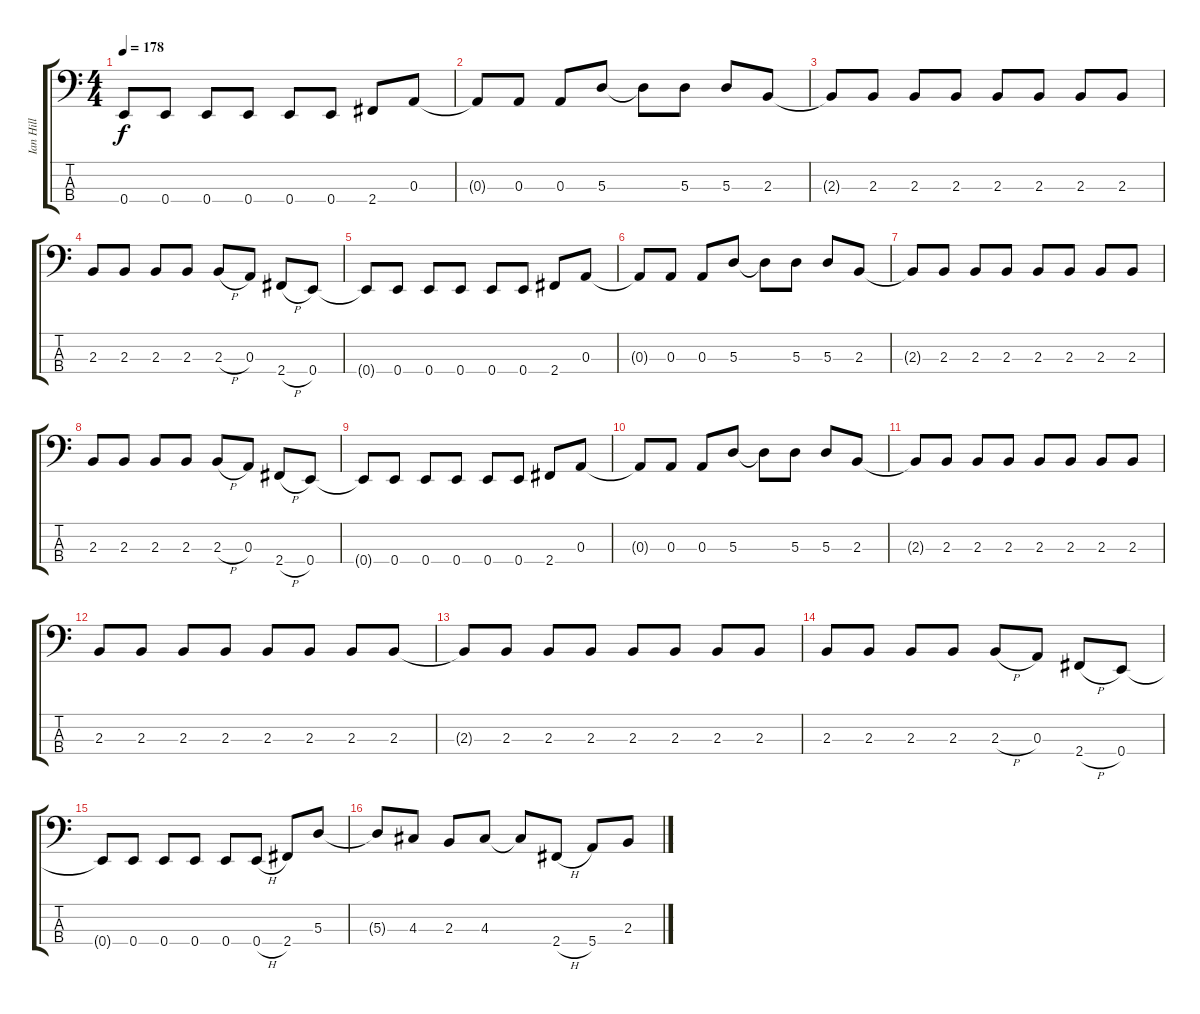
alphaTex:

\track ("Ian Hill" "Ian Hill") {instrument electricbasspick}
\staff {score tabs}
\tuning (G2 D2 A1 E1) {hide}
\ts (4 4)
\tempo 178
\clef f4
\ks c
0.4{t}.8{dy f} 0.4.8 0.4.8 0.4.8 0.4.8 0.4.8 2.4.8 0.3.8 |
0.3{t}.8 0.3.8 0.3.8 5.3.8 5.3{t}.8 5.3.8 5.3.8 2.3.8 |
2.3{t}.8 2.3.8 2.3.8 2.3.8 2.3.8 2.3.8 2.3.8 2.3.8 |
2.3.8 2.3.8 2.3.8 2.3.8 2.3{h}.8 0.3.8 2.4{h}.8 0.4.8 |
0.4{t}.8 0.4.8 0.4.8 0.4.8 0.4.8 0.4.8 2.4.8 0.3.8 |
0.3{t}.8 0.3.8 0.3.8 5.3.8 5.3{t}.8 5.3.8 5.3.8 2.3.8 |
2.3{t}.8 2.3.8 2.3.8 2.3.8 2.3.8 2.3.8 2.3.8 2.3.8 |
2.3.8 2.3.8 2.3.8 2.3.8 2.3{h}.8 0.3.8 2.4{h}.8 0.4.8 |
0.4{t}.8 0.4.8 0.4.8 0.4.8 0.4.8 0.4.8 2.4.8 0.3.8 |
0.3{t}.8 0.3.8 0.3.8 5.3.8 5.3{t}.8 5.3.8 5.3.8 2.3.8 |
2.3{t}.8 2.3.8 2.3.8 2.3.8 2.3.8 2.3.8 2.3.8 2.3.8 |
2.3.8 2.3.8 2.3.8 2.3.8 2.3.8 2.3.8 2.3.8 2.3.8 |
2.3{t}.8 2.3.8 2.3.8 2.3.8 2.3.8 2.3.8 2.3.8 2.3.8 |
2.3.8 2.3.8 2.3.8 2.3.8 2.3{h}.8 0.3.8 2.4{h}.8 0.4.8 |
0.4{t}.8 0.4.8 0.4.8 0.4.8 0.4.8 0.4{h}.8 2.4.8 5.3.8 |
5.3{t}.8 4.3.8 2.3.8 4.3.8 4.3{t}.8 2.4{h}.8 5.4.8 2.3.8
